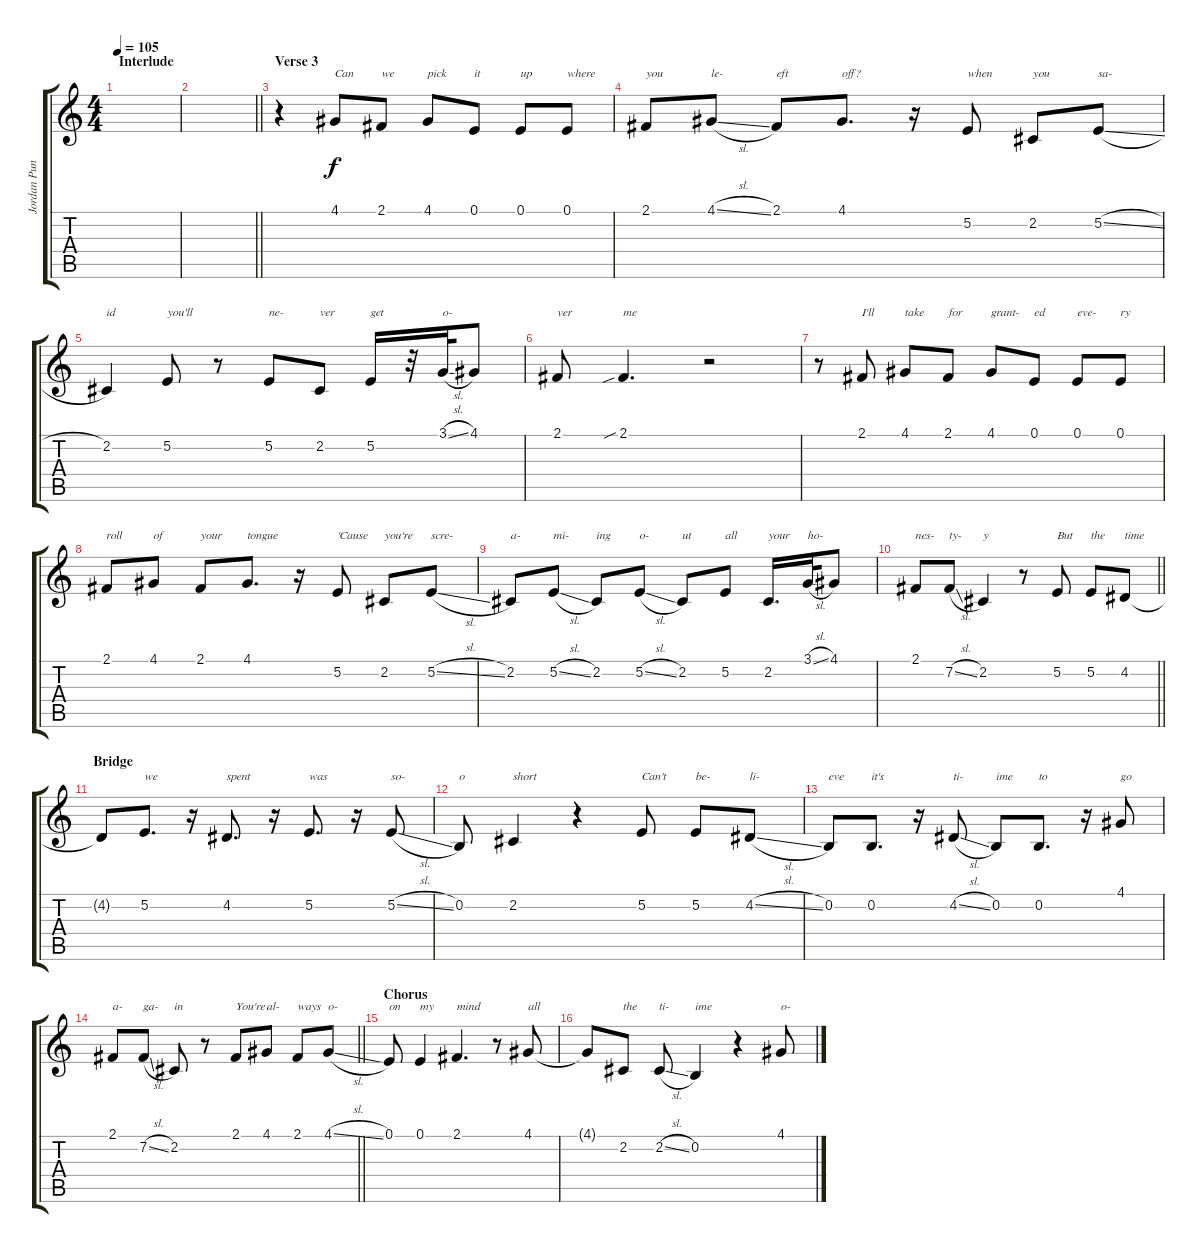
\track ("Jordan Pundik" "Jordan Pun") {instrument altosax}
\staff {score tabs}
\tuning (E4 B3 G3 D3 A2 E2) {hide}
\ts (4 4)
\section ("" "Interlude")
\tempo 105
\clef g2
\ks c
|
\barLineRight lightlight
|
\section ("" "Verse 3")
r.4 4.1.8{txt "Can"} 2.1.8{txt "we"} 4.1.8{txt "pick"} 0.1.8{txt "it"} 0.1.8{txt "up"} 0.1.8{txt "where"} |
2.1.8{txt "you"} 4.1{sl}.8{txt "le-"} 2.1.8{txt "eft"} 4.1.8{d txt "off?"} r.16 5.2.8{txt "when"} 2.2.8{txt "you"} 5.2{sl}.8{txt "sa-"} |
2.2.4{txt "id"} 5.2.8{txt "you'll"} r.8 5.2.8{txt "ne-"} 2.2.8{txt "ver"} 5.2.16{txt "get"} r.32 3.1{sl}.32{txt "o-"} 4.1.8 |
2.1.8{txt "ver"} 2.1{sib}.4{d txt "me"} r.2 |
r.8 2.1.8{txt "I'll"} 4.1.8{txt "take"} 2.1.8{txt "for"} 4.1.8{txt "grant-"} 0.1.8{txt "ed"} 0.1.8{txt "eve-"} 0.1.8{txt "ry"} |
2.1.8{txt "roll"} 4.1.8{txt "of"} 2.1.8{txt "your"} 4.1.8{d txt "tongue"} r.16 5.2.8{txt "'Cause"} 2.2.8{txt "you're"} 5.2{sl}.8{txt "scre-"} |
2.2.8{txt "a-"} 5.2{sl}.8{txt "mi-"} 2.2.8{txt "ing"} 5.2{sl}.8{txt "o-"} 2.2.8{txt "ut"} 5.2.8{txt "all"} 2.2.16{d txt "your"} 3.1{sl}.32{txt "ho-"} 4.1.8 |
\barLineRight lightlight
2.1.8{txt "nes-"} 7.2{sl}.8{txt "ty-"} 2.2.4{txt "y"} r.8 5.2.8{txt "But"} 5.2.8{txt "the"} 4.2.8{txt "time"} |
\section ("" "Bridge")
4.2{t}.8 5.2.8{d txt "we"} r.16 4.2.8{d txt "spent"} r.16 5.2.8{d txt "was"} r.16 5.2{sl}.8{txt "so-"} |
0.2.8{txt "o"} 2.2.4{txt "short"} r.4 5.2.8{txt "Can't"} 5.2.8{txt "be-"} 4.2{sl}.8{txt "li-"} |
0.2.8{txt "eve"} 0.2.8{d txt "it's"} r.16 4.2{sl}.8{txt "ti-"} 0.2.8{txt "ime"} 0.2.8{d txt "to"} r.16 4.1.8{txt "go"} |
\barLineRight lightlight
2.1.8{txt "a-"} 7.2{sl}.8{txt "ga-"} 2.2.8{txt "in"} r.8 2.1.8{txt "You're"} 4.1.8{txt "al-"} 2.1.8{txt "ways"} 4.1{sl}.8{txt "o-"} |
\section ("" "Chorus")
0.1.8{txt "on"} 0.1.4{txt "my"} 2.1.4{d txt "mind"} r.8 4.1.8{txt "all"} |
4.1{t}.8 2.2.8{txt "the"} 2.2{sl}.8{txt "ti-"} 0.2.4{txt "ime"} r.4 4.1{sl}.8{txt "o-"}
